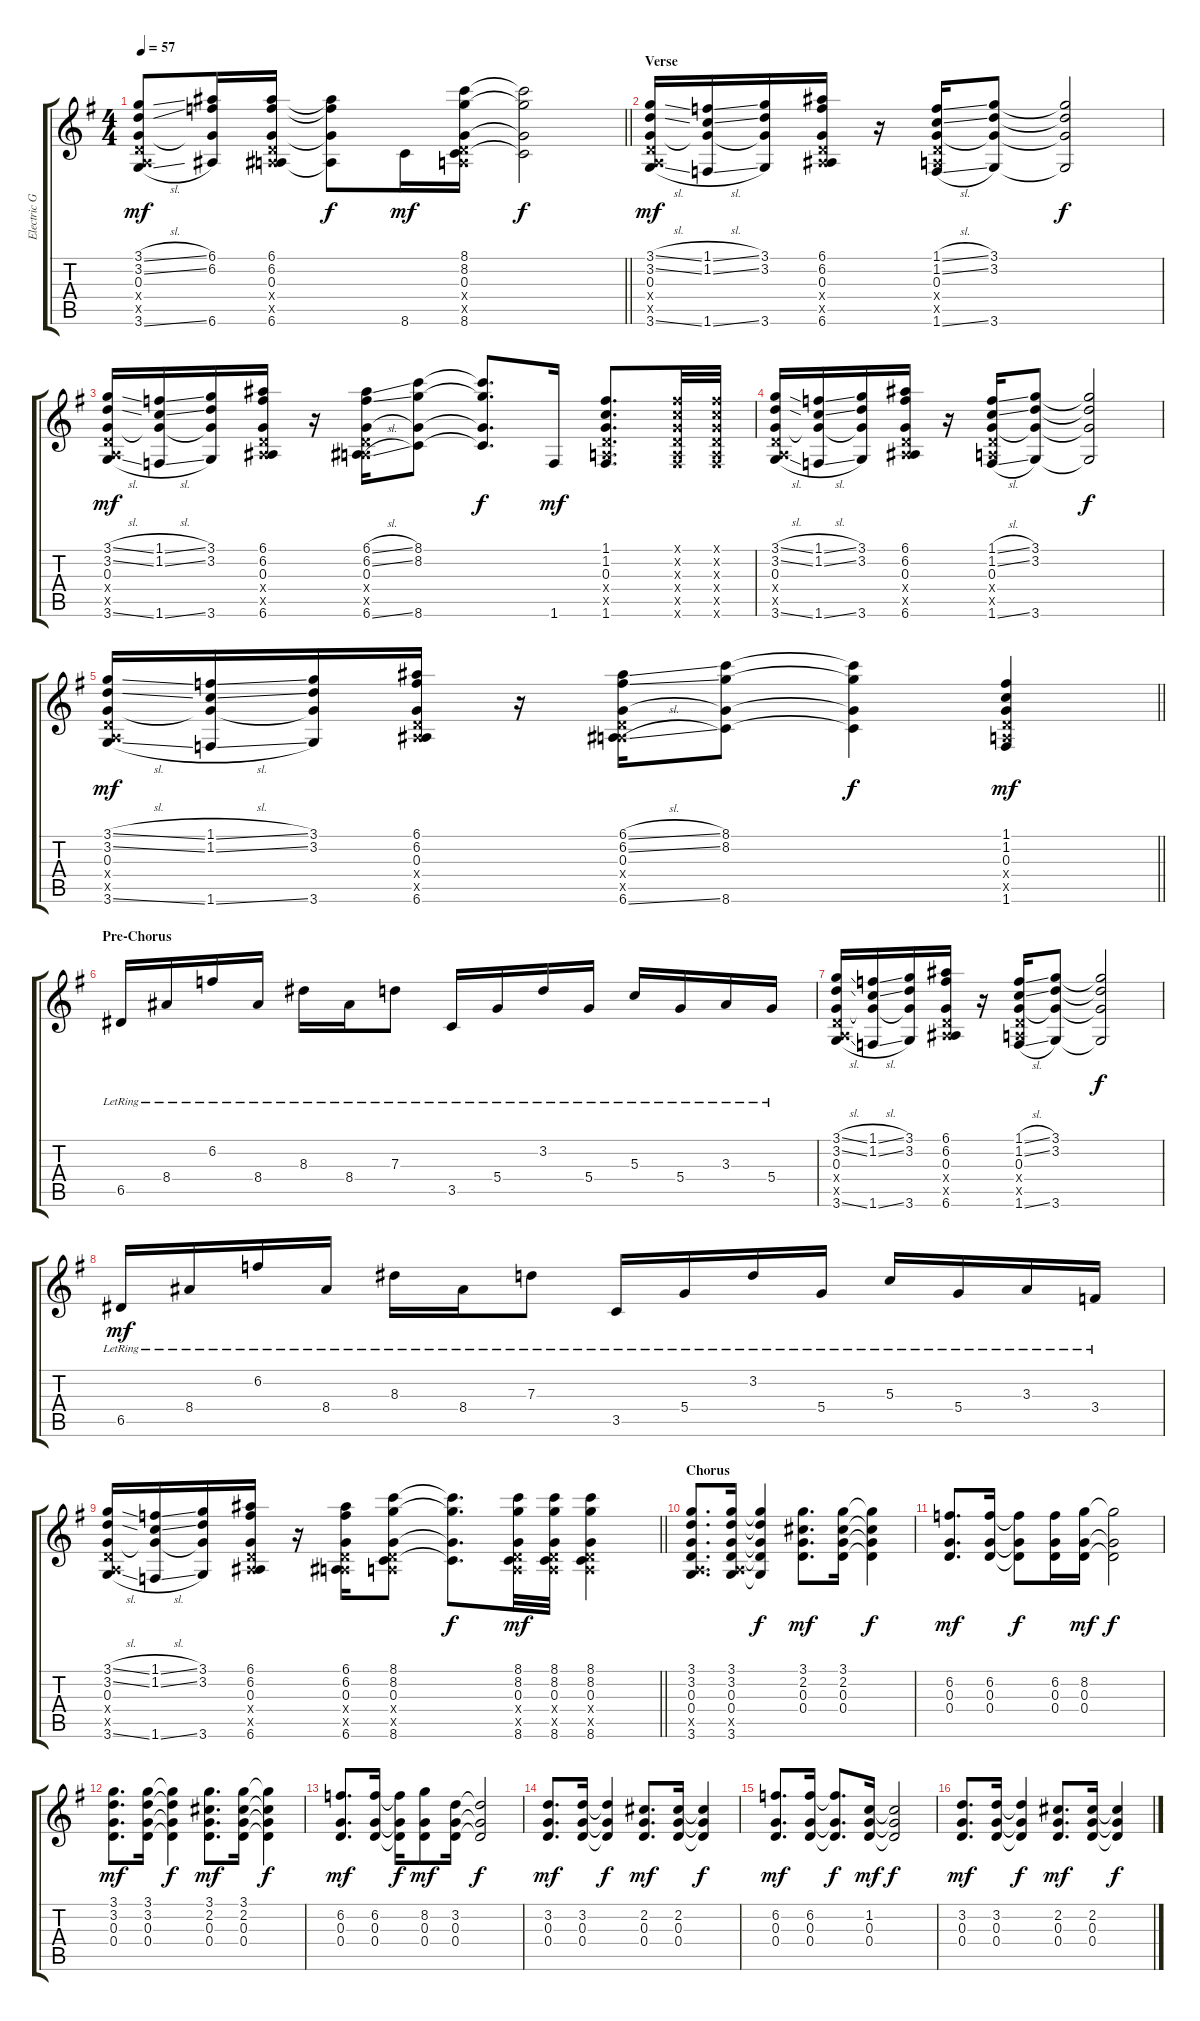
\track ("Electric Gtr. 1" "Electric G") {instrument electricguitarclean}
\staff {score tabs}
\tuning (E4 B3 G3 D3 A2 E2) {hide}
\ts (4 4)
\tempo 57
\clef g2
\barLineRight lightlight
\ks g
(3.1{sl t} 3.2{sl} 0.3 0.4{x} 0.5{x} 3.6{sl}).8{dy mf} (6.1 6.2 0.3{t} 6.6).16 (6.1 6.2 0.3 0.4{x} 0.5{x} 6.6).16 (6.1{t} 6.2{t} 0.3{t} 6.6{t}).8{dy f} 8.6.16{dy mf} (8.1 8.2 0.3 0.4{x} 0.5{x} 8.6).16 (8.1{t} 8.2{t} 0.3{t} 8.6{t}).2{dy f} |
\section ("" "Verse")
(3.1{sl} 3.2{sl} 0.3 0.4{x} 0.5{x} 3.6{sl}).16{dy mf} (1.1{sl} 1.2{sl} 0.3{t} 1.6{sl}).16 (3.1 3.2 0.3{t} 3.6).16 (6.1 6.2 0.3 0.4{x} 0.5{x} 6.6).16 r.16 (1.1{sl} 1.2{sl} 0.3 0.4{x} 0.5{x} 1.6{sl}).16 (3.1 3.2 0.3{t} 3.6).8 (3.1{t} 3.2{t} 0.3{t} 3.6{t}).2{dy f} |
(3.1{sl} 3.2{sl} 0.3 0.4{x} 0.5{x} 3.6{sl}).16{dy mf} (1.1{sl} 1.2{sl} 0.3{t} 1.6{sl}).16 (3.1 3.2 0.3{t} 3.6).16 (6.1 6.2 0.3 0.4{x} 0.5{x} 6.6).16 r.16 (6.1{sl} 6.2{sl} 0.3 0.4{x} 0.5{x} 6.6{sl}).16 (8.1 8.2 0.3{t} 8.6).8 (8.1{t} 8.2{t} 0.3{t} 8.6{t}).8{d dy f} 1.6.16{dy mf} (1.1 1.2 0.3 0.4{x} 0.5{x} 1.6).8{d} (1.1{x} 1.2{x} 0.3{x} 0.4{x} 0.5{x} 1.6{x}).32 (1.1{x} 1.2{x} 0.3{x} 0.4{x} 0.5{x} 1.6{x}).32 |
(3.1{sl} 3.2{sl} 0.3 0.4{x} 0.5{x} 3.6{sl}).16 (1.1{sl} 1.2{sl} 0.3{t} 1.6{sl}).16 (3.1 3.2 0.3{t} 3.6).16 (6.1 6.2 0.3 0.4{x} 0.5{x} 6.6).16 r.16 (1.1{sl} 1.2{sl} 0.3 0.4{x} 0.5{x} 1.6{sl}).16 (3.1 3.2 0.3{t} 3.6).8 (3.1{t} 3.2{t} 0.3{t} 3.6{t}).2{dy f} |
\barLineRight lightlight
(3.1{sl} 3.2{sl} 0.3 0.4{x} 0.5{x} 3.6{sl}).16{dy mf} (1.1{sl} 1.2{sl} 0.3{t} 1.6{sl}).16 (3.1 3.2 0.3{t} 3.6).16 (6.1 6.2 0.3 0.4{x} 0.5{x} 6.6).16 r.16 (6.1{sl} 6.2{sl} 0.3 0.4{x} 0.5{x} 6.6{sl}).16 (8.1 8.2 0.3{t} 8.6).8 (8.1{t} 8.2{t} 0.3{t} 8.6{t}).4{dy f} (1.1 1.2 0.3 0.4{x} 0.5{x} 1.6).4{dy mf} |
\section ("" "Pre-Chorus")
6.5{lr}.16 8.4{lr}.16 6.2{lr}.16 8.4{lr}.16 8.3{lr}.16 8.4{lr}.16 7.3{lr}.8 3.5{lr}.16 5.4{lr}.16 3.2{lr}.16 5.4{lr}.16 5.3{lr}.16 5.4{lr}.16 3.3{lr}.16 5.4{lr}.16 |
(3.1{sl} 3.2{sl} 0.3 0.4{x} 0.5{x} 3.6{sl}).16 (1.1{sl} 1.2{sl} 0.3{t} 1.6{sl}).16 (3.1 3.2 0.3{t} 3.6).16 (6.1 6.2 0.3 0.4{x} 0.5{x} 6.6).16 r.16 (1.1{sl} 1.2{sl} 0.3 0.4{x} 0.5{x} 1.6{sl}).16 (3.1 3.2 0.3{t} 3.6).8 (3.1{t} 3.2{t} 0.3{t} 3.6{t}).2{dy f} |
6.5{lr}.16{dy mf} 8.4{lr}.16 6.2{lr}.16 8.4{lr}.16 8.3{lr}.16 8.4{lr}.16 7.3{lr}.8 3.5{lr}.16 5.4{lr}.16 3.2{lr}.16 5.4{lr}.16 5.3{lr}.16 5.4{lr}.16 3.3{lr}.16 3.4{lr}.16 |
\barLineRight lightlight
(3.1{sl} 3.2{sl} 0.3 0.4{x} 0.5{x} 3.6{sl}).16 (1.1{sl} 1.2{sl} 0.3{t} 1.6{sl}).16 (3.1 3.2 0.3{t} 3.6).16 (6.1 6.2 0.3 0.4{x} 0.5{x} 6.6).16 r.16 (6.1 6.2 0.3 0.4{x} 0.5{x} 6.6).16 (8.1 8.2 0.3 0.4{x} 0.5{x} 8.6).8 (8.1{t} 8.2{t} 0.3{t} 8.6{t}).8{d dy f} (8.1 8.2 0.3 0.4{x} 0.5{x} 8.6).32{dy mf} (8.1 8.2 0.3 0.4{x} 0.5{x} 8.6).32 (8.1 8.2 0.3 0.4{x} 0.5{x} 8.6).4 |
\section ("" "Chorus")
(3.1 3.2 0.3 0.4 0.5{x} 3.6).8{d} (3.1 3.2 0.3 0.4 0.5{x} 3.6).16 (3.1{t} 3.2{t} 0.3{t} 0.4{t} 3.6{t}).4{dy f} (3.1 2.2 0.3 0.4).8{d dy mf} (3.1 2.2 0.3 0.4).16 (3.1{t} 2.2{t} 0.3{t} 0.4{t}).4{dy f} |
(6.2 0.3 0.4).8{d dy mf} (6.2 0.3 0.4).16 (6.2{t} 0.3{t} 0.4{t}).8{dy f} (6.2 0.3 0.4).16 (8.2 0.3 0.4).16{dy mf} (8.2{t} 0.3{t} 0.4{t}).2{dy f} |
(3.1 3.2 0.3 0.4).8{d dy mf} (3.1 3.2 0.3 0.4).16 (3.1{t} 3.2{t} 0.3{t} 0.4{t}).4{dy f} (3.1 2.2 0.3 0.4).8{d dy mf} (3.1 2.2 0.3 0.4).16 (3.1{t} 2.2{t} 0.3{t} 0.4{t}).4{dy f} |
(6.2 0.3 0.4).8{d dy mf} (6.2 0.3 0.4).16 (6.2{t} 0.3{t} 0.4{t}).16{dy f} (8.2 0.3 0.4).8{dy mf} (3.2 0.3 0.4).16 (3.2{t} 0.3{t} 0.4{t}).2{dy f} |
(3.2 0.3 0.4).8{d dy mf} (3.2 0.3 0.4).16 (3.2{t} 0.3{t} 0.4{t}).4{dy f} (2.2 0.3 0.4).8{d dy mf} (2.2 0.3 0.4).16 (2.2{t} 0.3{t} 0.4{t}).4{dy f} |
(6.2 0.3 0.4).8{d dy mf} (6.2 0.3 0.4).16 (6.2{t} 0.3{t} 0.4{t}).8{d dy f} (1.2 0.3 0.4).16{dy mf} (1.2{t} 0.3{t} 0.4{t}).2{dy f} |
(3.2 0.3 0.4).8{d dy mf} (3.2 0.3 0.4).16 (3.2{t} 0.3{t} 0.4{t}).4{dy f} (2.2 0.3 0.4).8{d dy mf} (2.2 0.3 0.4).16 (2.2{t} 0.3{t} 0.4{t}).4{dy f}
